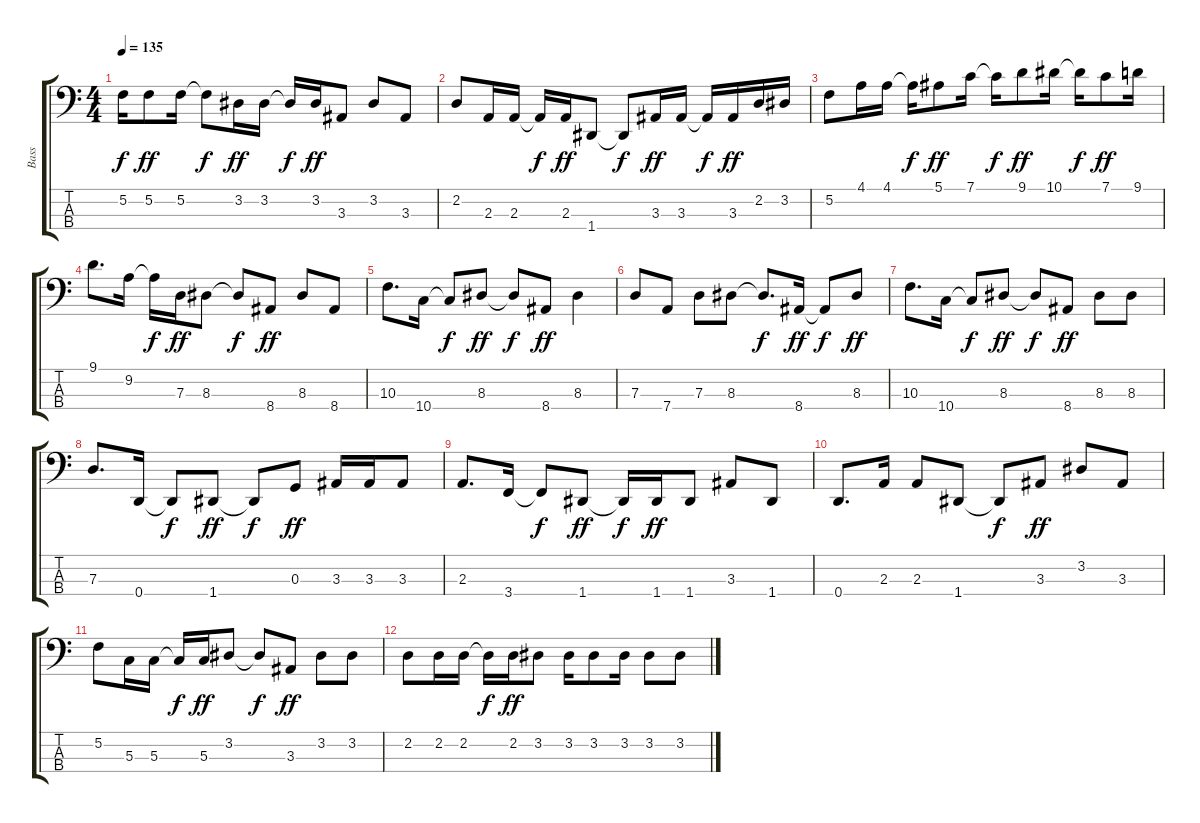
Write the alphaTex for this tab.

\track ("Bass" "Bass") {instrument electricbasspick}
\staff {score tabs}
\tuning (F2 C2 G1 D1) {hide}
\ts (4 4)
\tempo 135
\clef f4
\ks c
5.2{t}.16{dy f} 5.2.8{dy ff} 5.2.16 5.2{t}.8{dy f} 3.2.16{dy ff} 3.2.16 3.2{t}.16{dy f} 3.2.16{dy ff} 3.3.8 3.2.8 3.3.8 |
2.2.8 2.3.16 2.3.16 2.3{t}.16{dy f} 2.3.16{dy ff} 1.4.8 1.4{t}.8{dy f} 3.3.16{dy ff} 3.3.16 3.3{t}.16{dy f} 3.3.16{dy ff} 2.2.16 3.2.16 |
5.2.8 4.1.16 4.1.16 4.1{t}.16{dy f} 5.1.8{dy ff} 7.1.16 7.1{t}.16{dy f} 9.1.8{dy ff} 10.1.16 10.1{t}.16{dy f} 7.1.8{dy ff} 9.1.16 |
9.1.8{d} 9.2.16 9.2{t}.16{dy f} 7.3.16{dy ff} 8.3.8 8.3{t}.8{dy f} 8.4.8{dy ff} 8.3.8 8.4.8 |
10.3.8{d} 10.4.16 10.4{t}.8{dy f} 8.3.8{dy ff} 8.3{t}.8{dy f} 8.4.8{dy ff} 8.3.4 |
7.3.8 7.4.8 7.3.8 8.3.8 8.3{t}.8{d dy f} 8.4.16{dy ff} 8.4{t}.8{dy f} 8.3.8{dy ff} |
10.3.8{d} 10.4.16 10.4{t}.8{dy f} 8.3.8{dy ff} 8.3{t}.8{dy f} 8.4.8{dy ff} 8.3.8 8.3.8 |
7.3.8{d} 0.4.16 0.4{t}.8{dy f} 1.4.8{dy ff} 1.4{t}.8{dy f} 0.3.8{dy ff} 3.3.16 3.3.16 3.3.8 |
2.3.8{d} 3.4.16 3.4{t}.8{dy f} 1.4.8{dy ff} 1.4{t}.16{dy f} 1.4.16{dy ff} 1.4.8 3.3.8 1.4.8 |
0.4.8{d} 2.3.16 2.3.8 1.4.8 1.4{t}.8{dy f} 3.3.8{dy ff} 3.2.8 3.3.8 |
5.2.8 5.3.16 5.3.16 5.3{t}.16{dy f} 5.3.16{dy ff} 3.2.8 3.2{t}.8{dy f} 3.3.8{dy ff} 3.2.8 3.2.8 |
2.2.8 2.2.16 2.2.16 2.2{t}.16{dy f} 2.2.16{dy ff} 3.2.8 3.2.16 3.2.8 3.2.16 3.2.8 3.2.8
